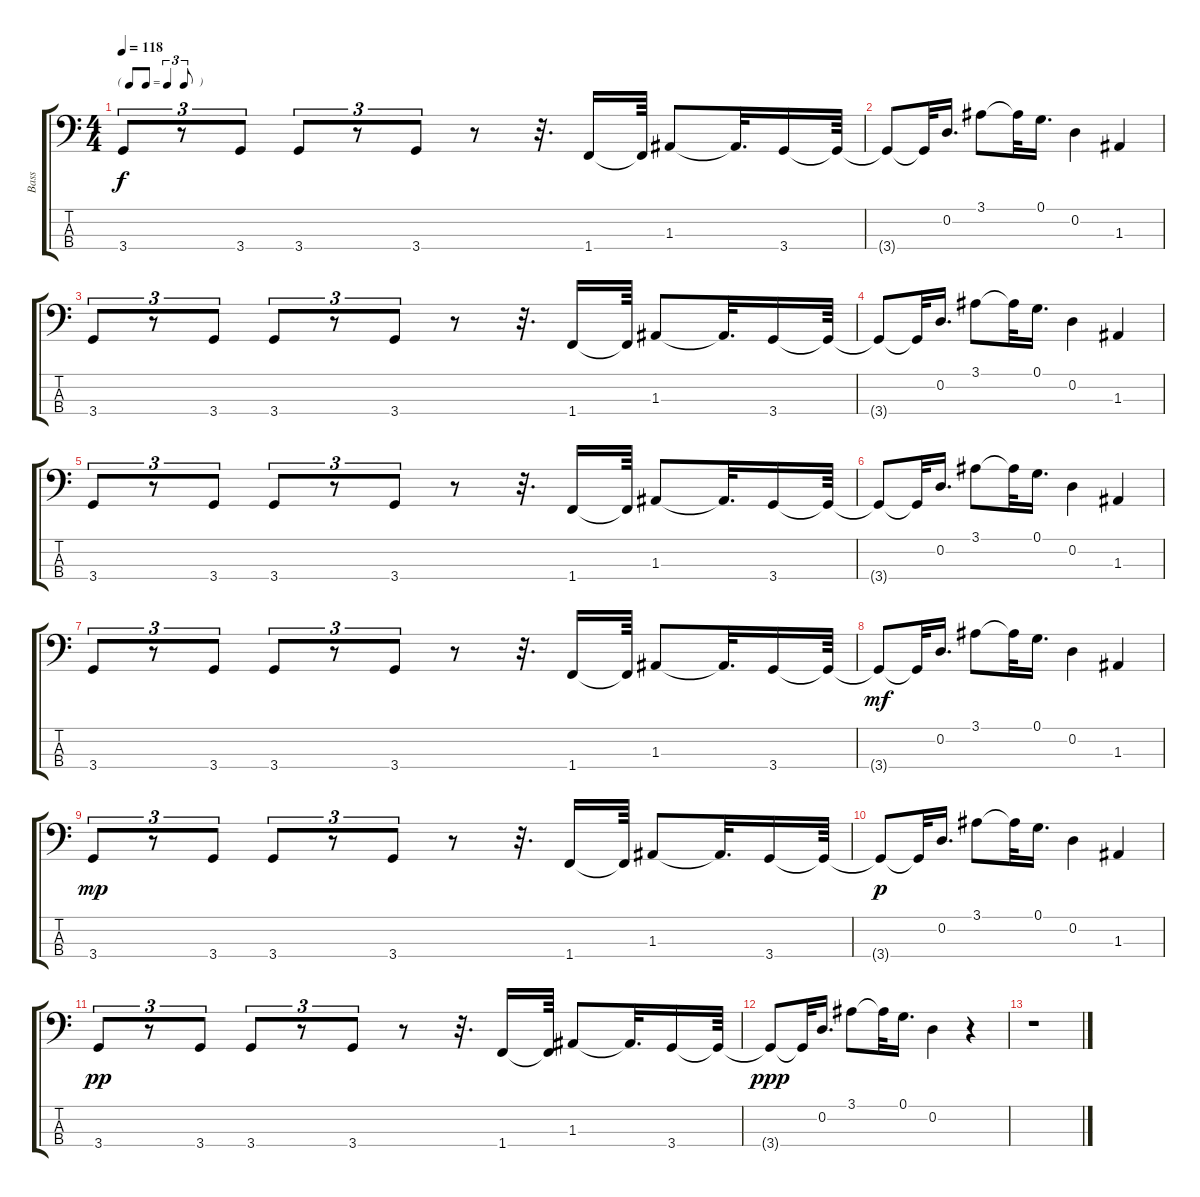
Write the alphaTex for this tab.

\track ("Bass" "Bass") {instrument electricbassfinger}
\staff {score tabs}
\tuning (G2 D2 A1 E1) {hide}
\ts (4 4)
\tf triplet8th
\tempo 118
\clef f4
\ks c
3.4.8{tu (3 2) dy f} r.8{tu (3 2)} 3.4.8{tu (3 2)} 3.4.8{tu (3 2)} r.8{tu (3 2)} 3.4.8{tu (3 2)} r.8 r.32{d} 1.4.16 1.4{t}.64 1.3.8 1.3{t}.32{d} 3.4.16 3.4{t}.64 |
3.4{t}.8 3.4{t}.32 0.2.16{d} 3.1.8 3.1{t}.32 0.1.16{d} 0.2.4 1.3.4 |
3.4.8{tu (3 2)} r.8{tu (3 2)} 3.4.8{tu (3 2)} 3.4.8{tu (3 2)} r.8{tu (3 2)} 3.4.8{tu (3 2)} r.8 r.32{d} 1.4.16 1.4{t}.64 1.3.8 1.3{t}.32{d} 3.4.16 3.4{t}.64 |
3.4{t}.8 3.4{t}.32 0.2.16{d} 3.1.8 3.1{t}.32 0.1.16{d} 0.2.4 1.3.4 |
3.4.8{tu (3 2)} r.8{tu (3 2)} 3.4.8{tu (3 2)} 3.4.8{tu (3 2)} r.8{tu (3 2)} 3.4.8{tu (3 2)} r.8 r.32{d} 1.4.16 1.4{t}.64 1.3.8 1.3{t}.32{d} 3.4.16 3.4{t}.64 |
3.4{t}.8 3.4{t}.32 0.2.16{d} 3.1.8 3.1{t}.32 0.1.16{d} 0.2.4 1.3.4 |
3.4.8{tu (3 2)} r.8{tu (3 2)} 3.4.8{tu (3 2)} 3.4.8{tu (3 2)} r.8{tu (3 2)} 3.4.8{tu (3 2)} r.8 r.32{d} 1.4.16 1.4{t}.64 1.3.8 1.3{t}.32{d} 3.4.16 3.4{t}.64 |
3.4{t}.8{dy mf} 3.4{t}.32 0.2.16{d} 3.1.8 3.1{t}.32 0.1.16{d} 0.2.4 1.3.4 |
3.4.8{tu (3 2) dy mp} r.8{tu (3 2)} 3.4.8{tu (3 2)} 3.4.8{tu (3 2)} r.8{tu (3 2)} 3.4.8{tu (3 2)} r.8 r.32{d} 1.4.16 1.4{t}.64 1.3.8 1.3{t}.32{d} 3.4.16 3.4{t}.64 |
3.4{t}.8{dy p} 3.4{t}.32 0.2.16{d} 3.1.8 3.1{t}.32 0.1.16{d} 0.2.4 1.3.4 |
3.4.8{tu (3 2) dy pp} r.8{tu (3 2)} 3.4.8{tu (3 2)} 3.4.8{tu (3 2)} r.8{tu (3 2)} 3.4.8{tu (3 2)} r.8 r.32{d} 1.4.16 1.4{t}.64 1.3.8 1.3{t}.32{d} 3.4.16 3.4{t}.64 |
3.4{t}.8{dy ppp} 3.4{t}.32 0.2.16{d} 3.1.8 3.1{t}.32 0.1.16{d} 0.2.4 r.4 |
r.1
